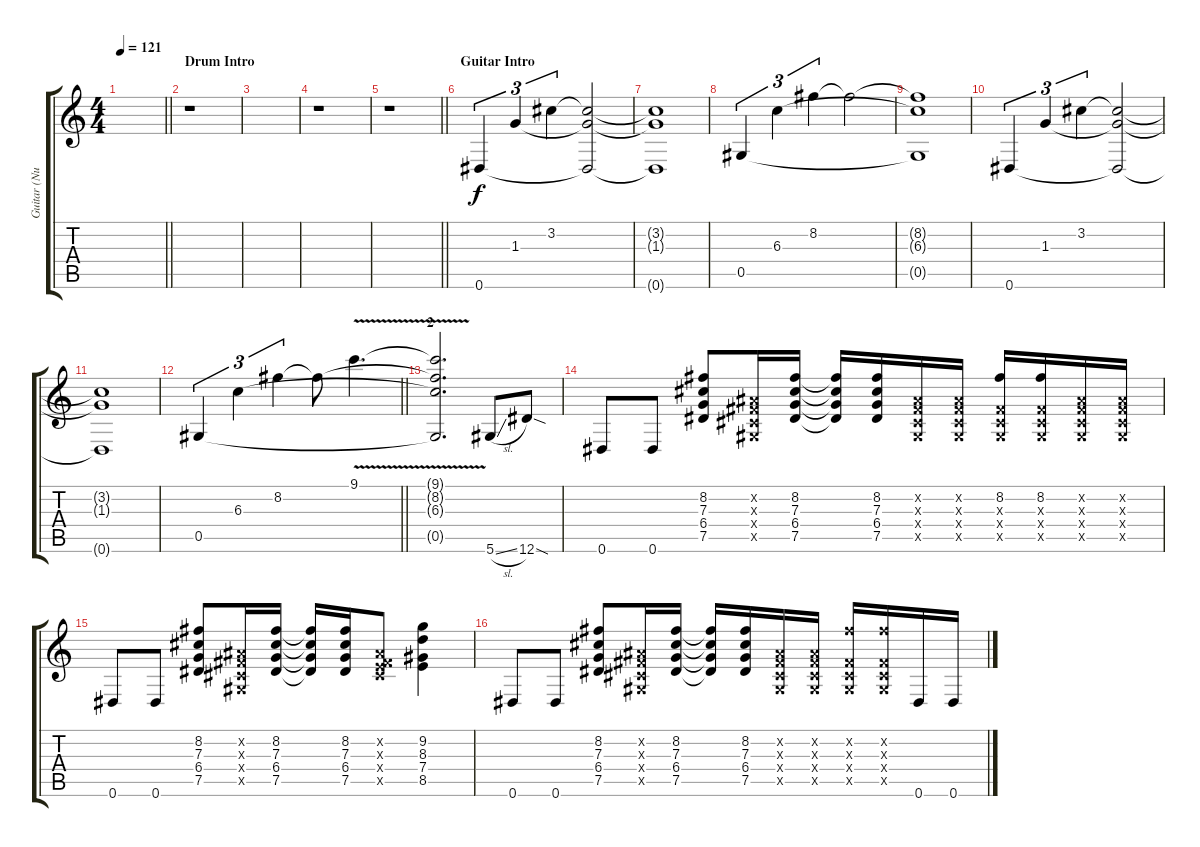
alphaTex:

\track ("Guitar (Nuno)" "Guitar (Nu") {instrument distortionguitar}
\staff {score tabs}
\tuning (Eb4 Bb3 Gb3 Db3 Ab2 Eb2) {hide}
\ts (4 4)
\tempo 121
\clef g2
\barLineRight lightlight
\ks c
|
\section ("" "Drum Intro")
r.1 |
|
r.1 |
\barLineRight lightlight
r.1 |
\section ("" "Guitar Intro")
0.6.4{tu (3 2) instrument overdrivenguitar} 1.3.4{tu (3 2)} 3.2.4{tu (3 2)} (3.2{t} 1.3{t} 0.6{t}).2 |
(3.2{t} 1.3{t} 0.6{t}).1{volume 4} |
0.5.4{tu (3 2) volume 9} 6.3.4{tu (3 2)} 8.2.4{tu (3 2)} 8.2{t}.2 |
(8.2{t} 6.3{t} 0.5{t}).1{volume 4} |
0.6.4{tu (3 2) volume 9} 1.3.4{tu (3 2)} 3.2.4{tu (3 2)} (3.2{t} 1.3{t} 0.6{t}).2 |
(3.2{t} 1.3{t} 0.6{t}).1{volume 4} |
\barLineRight lightlight
0.5.4{tu (3 2) volume 9} 6.3.4{tu (3 2)} 8.2.4{tu (3 2)} 8.2{t}.8 9.1{v}.4{d volume 4} |
\section ("" "2")
(9.1{t} 8.2{t} 6.3{t} 0.5{t}).2{d} 5.6{sl}.8{volume 9 instrument distortionguitar} 12.6{sod}.8 |
0.6.8 0.6.8 (8.2 7.3 6.4 7.5).8 (0.2{x} 0.3{x} 0.4{x} 0.5{x}).16 (8.2 7.3 6.4 7.5).16 (8.2{t} 7.3{t} 6.4{t} 7.5{t}).16 (8.2 7.3 6.4 7.5).16 (0.2{x} 0.3{x} 0.4{x} 0.5{x}).16 (0.2{x} 0.3{x} 0.4{x} 0.5{x}).16 (8.2 0.3{x} 0.4{x} 0.5{x}).16 (8.2 0.3{x} 0.4{x} 0.5{x}).16 (0.2{x} 0.3{x} 0.4{x} 0.5{x}).16 (0.2{x} 0.3{x} 0.4{x} 0.5{x}).16 |
0.6.8 0.6.8 (8.2 7.3 6.4 7.5).8 (0.2{x} 0.3{x} 0.4{x} 0.5{x}).16 (8.2 7.3 6.4 7.5).16 (8.2{t} 7.3{t} 6.4{t} 7.5{t}).16 (8.2 7.3 6.4 7.5).16 (0.2{x} 0.3{x} 0.4{x} 8.5{x}).8 (9.2 8.3 7.4 8.5).4 |
0.6.8 0.6.8 (8.2 7.3 6.4 7.5).8 (0.2{x} 0.3{x} 0.4{x} 0.5{x}).16 (8.2 7.3 6.4 7.5).16 (8.2{t} 7.3{t} 6.4{t} 7.5{t}).16 (8.2 7.3 6.4 7.5).16 (0.2{x} 0.3{x} 0.4{x} 0.5{x}).16 (0.2{x} 0.3{x} 0.4{x} 0.5{x}).16 (8.2{x} 0.3{x} 0.4{x} 0.5{x}).16 (8.2{x} 0.3{x} 0.4{x} 0.5{x}).16 0.6.16 0.6.16
